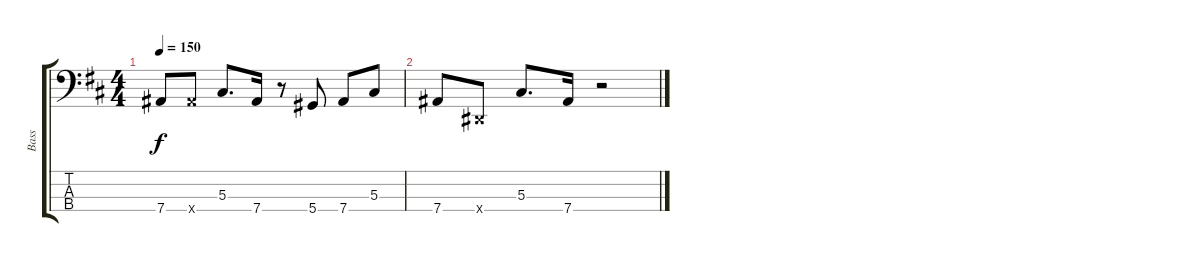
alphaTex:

\track ("Bass" "Bass") {instrument electricbasspick}
\staff {score tabs}
\tuning (Gb2 Db2 Ab1 Eb1) {hide}
\ts (4 4)
\tempo 150
\clef f4
\ks d
7.4.8{dy f} 7.4{x}.8 5.3.8{d} 7.4.16 r.8 5.4.8 7.4.8 5.3.8 |
7.4.8 0.4{x}.8 5.3.8{d} 7.4.16 r.2
